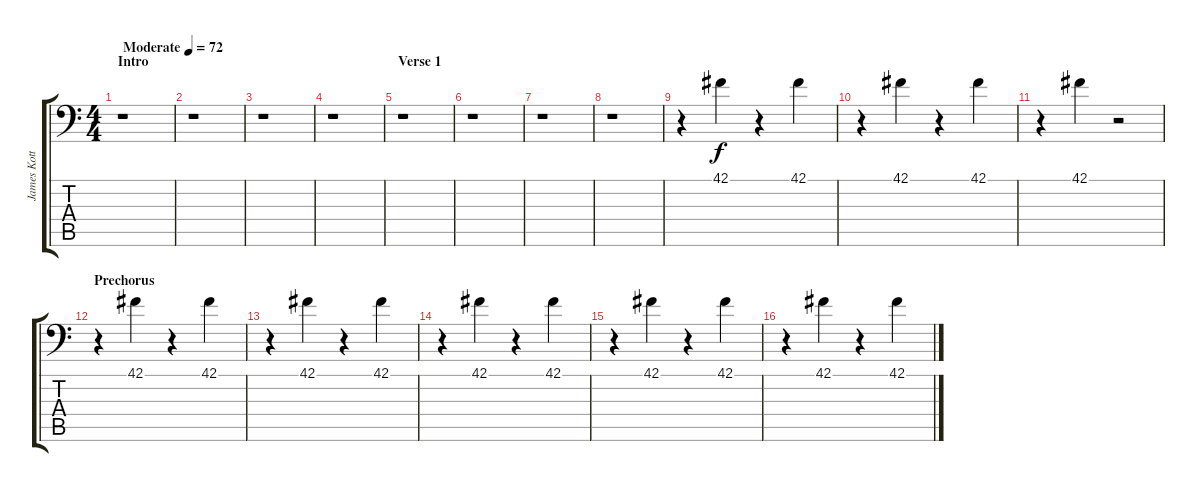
\track ("James Kottak" "James Kott") {instrument acousticgrandpiano}
\staff {score tabs}
\tuning (C-1 C-1 C-1 C-1 C-1 C-1) {hide}
\ts (4 4)
\section ("" "Intro")
\tempo (72 "Moderate")
\clef f4
\ks c
r.1{dy f instrument acousticgrandpiano} |
r.1 |
r.1 |
r.1 |
\section ("" "Verse 1")
r.1 |
r.1 |
r.1 |
r.1 |
r.4 42.1.4 r.4 42.1.4 |
r.4 42.1.4 r.4 42.1.4 |
r.4 42.1.4 r.2 |
\section ("" "Prechorus")
r.4 42.1.4 r.4 42.1.4 |
r.4 42.1.4 r.4 42.1.4 |
r.4 42.1.4 r.4 42.1.4 |
r.4 42.1.4 r.4 42.1.4 |
r.4 42.1.4 r.4 42.1.4
